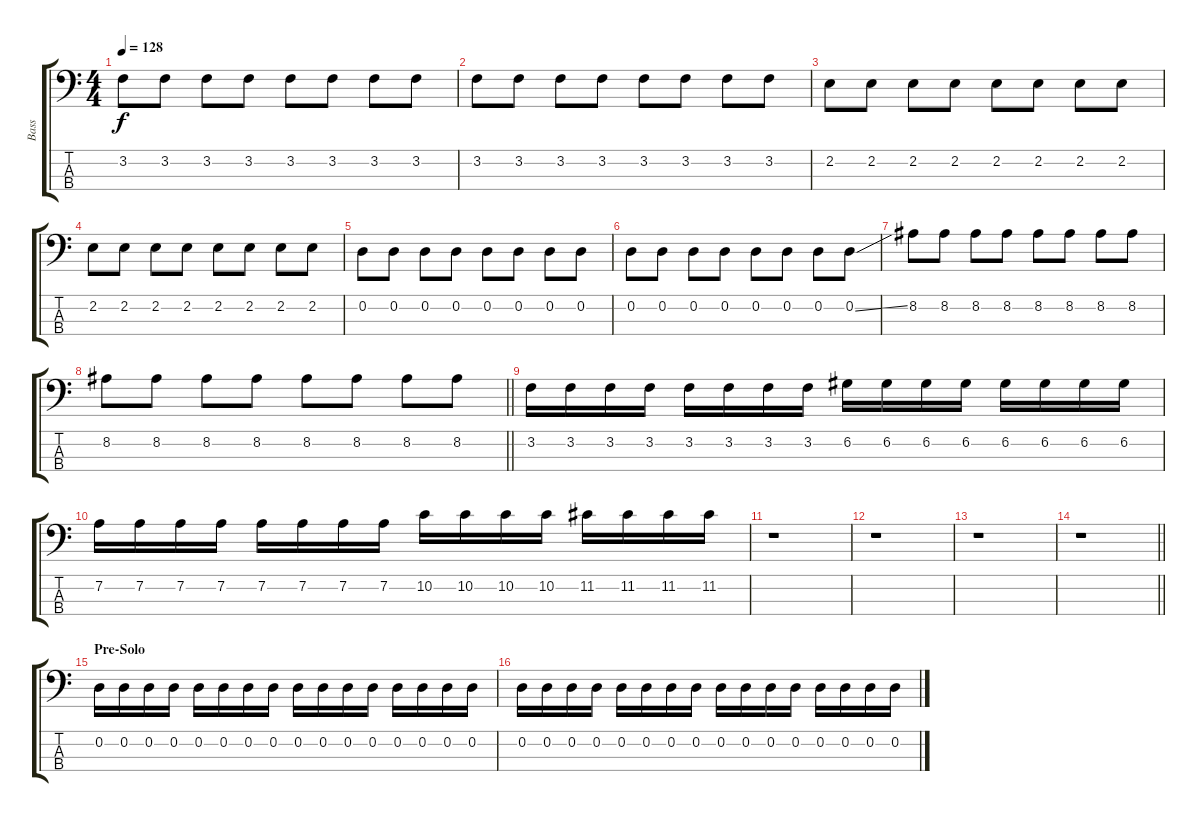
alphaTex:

\track ("Bass" "Bass") {instrument electricbassfinger}
\staff {score tabs}
\tuning (G2 D2 A1 D1) {hide}
\ts (4 4)
\tempo 128
\clef f4
\ks c
3.2.8{dy f} 3.2.8 3.2.8 3.2.8 3.2.8 3.2.8 3.2.8 3.2.8 |
3.2.8 3.2.8 3.2.8 3.2.8 3.2.8 3.2.8 3.2.8 3.2.8 |
2.2.8 2.2.8 2.2.8 2.2.8 2.2.8 2.2.8 2.2.8 2.2.8 |
2.2.8 2.2.8 2.2.8 2.2.8 2.2.8 2.2.8 2.2.8 2.2.8 |
0.2.8 0.2.8 0.2.8 0.2.8 0.2.8 0.2.8 0.2.8 0.2.8 |
0.2.8 0.2.8 0.2.8 0.2.8 0.2.8 0.2.8 0.2.8 0.2{ss}.8 |
8.2.8 8.2.8 8.2.8 8.2.8 8.2.8 8.2.8 8.2.8 8.2.8 |
\barLineRight lightlight
8.2.8 8.2.8 8.2.8 8.2.8 8.2.8 8.2.8 8.2.8 8.2.8 |
3.2.16 3.2.16 3.2.16 3.2.16 3.2.16 3.2.16 3.2.16 3.2.16 6.2.16 6.2.16 6.2.16 6.2.16 6.2.16 6.2.16 6.2.16 6.2.16 |
7.2.16 7.2.16 7.2.16 7.2.16 7.2.16 7.2.16 7.2.16 7.2.16 10.2.16 10.2.16 10.2.16 10.2.16 11.2.16 11.2.16 11.2.16 11.2.16 |
r.1 |
r.1 |
r.1 |
\barLineRight lightlight
r.1 |
\section ("" "Pre-Solo")
0.2.16 0.2.16 0.2.16 0.2.16 0.2.16 0.2.16 0.2.16 0.2.16 0.2.16 0.2.16 0.2.16 0.2.16 0.2.16 0.2.16 0.2.16 0.2.16 |
0.2.16 0.2.16 0.2.16 0.2.16 0.2.16 0.2.16 0.2.16 0.2.16 0.2.16 0.2.16 0.2.16 0.2.16 0.2.16 0.2.16 0.2.16 0.2.16
